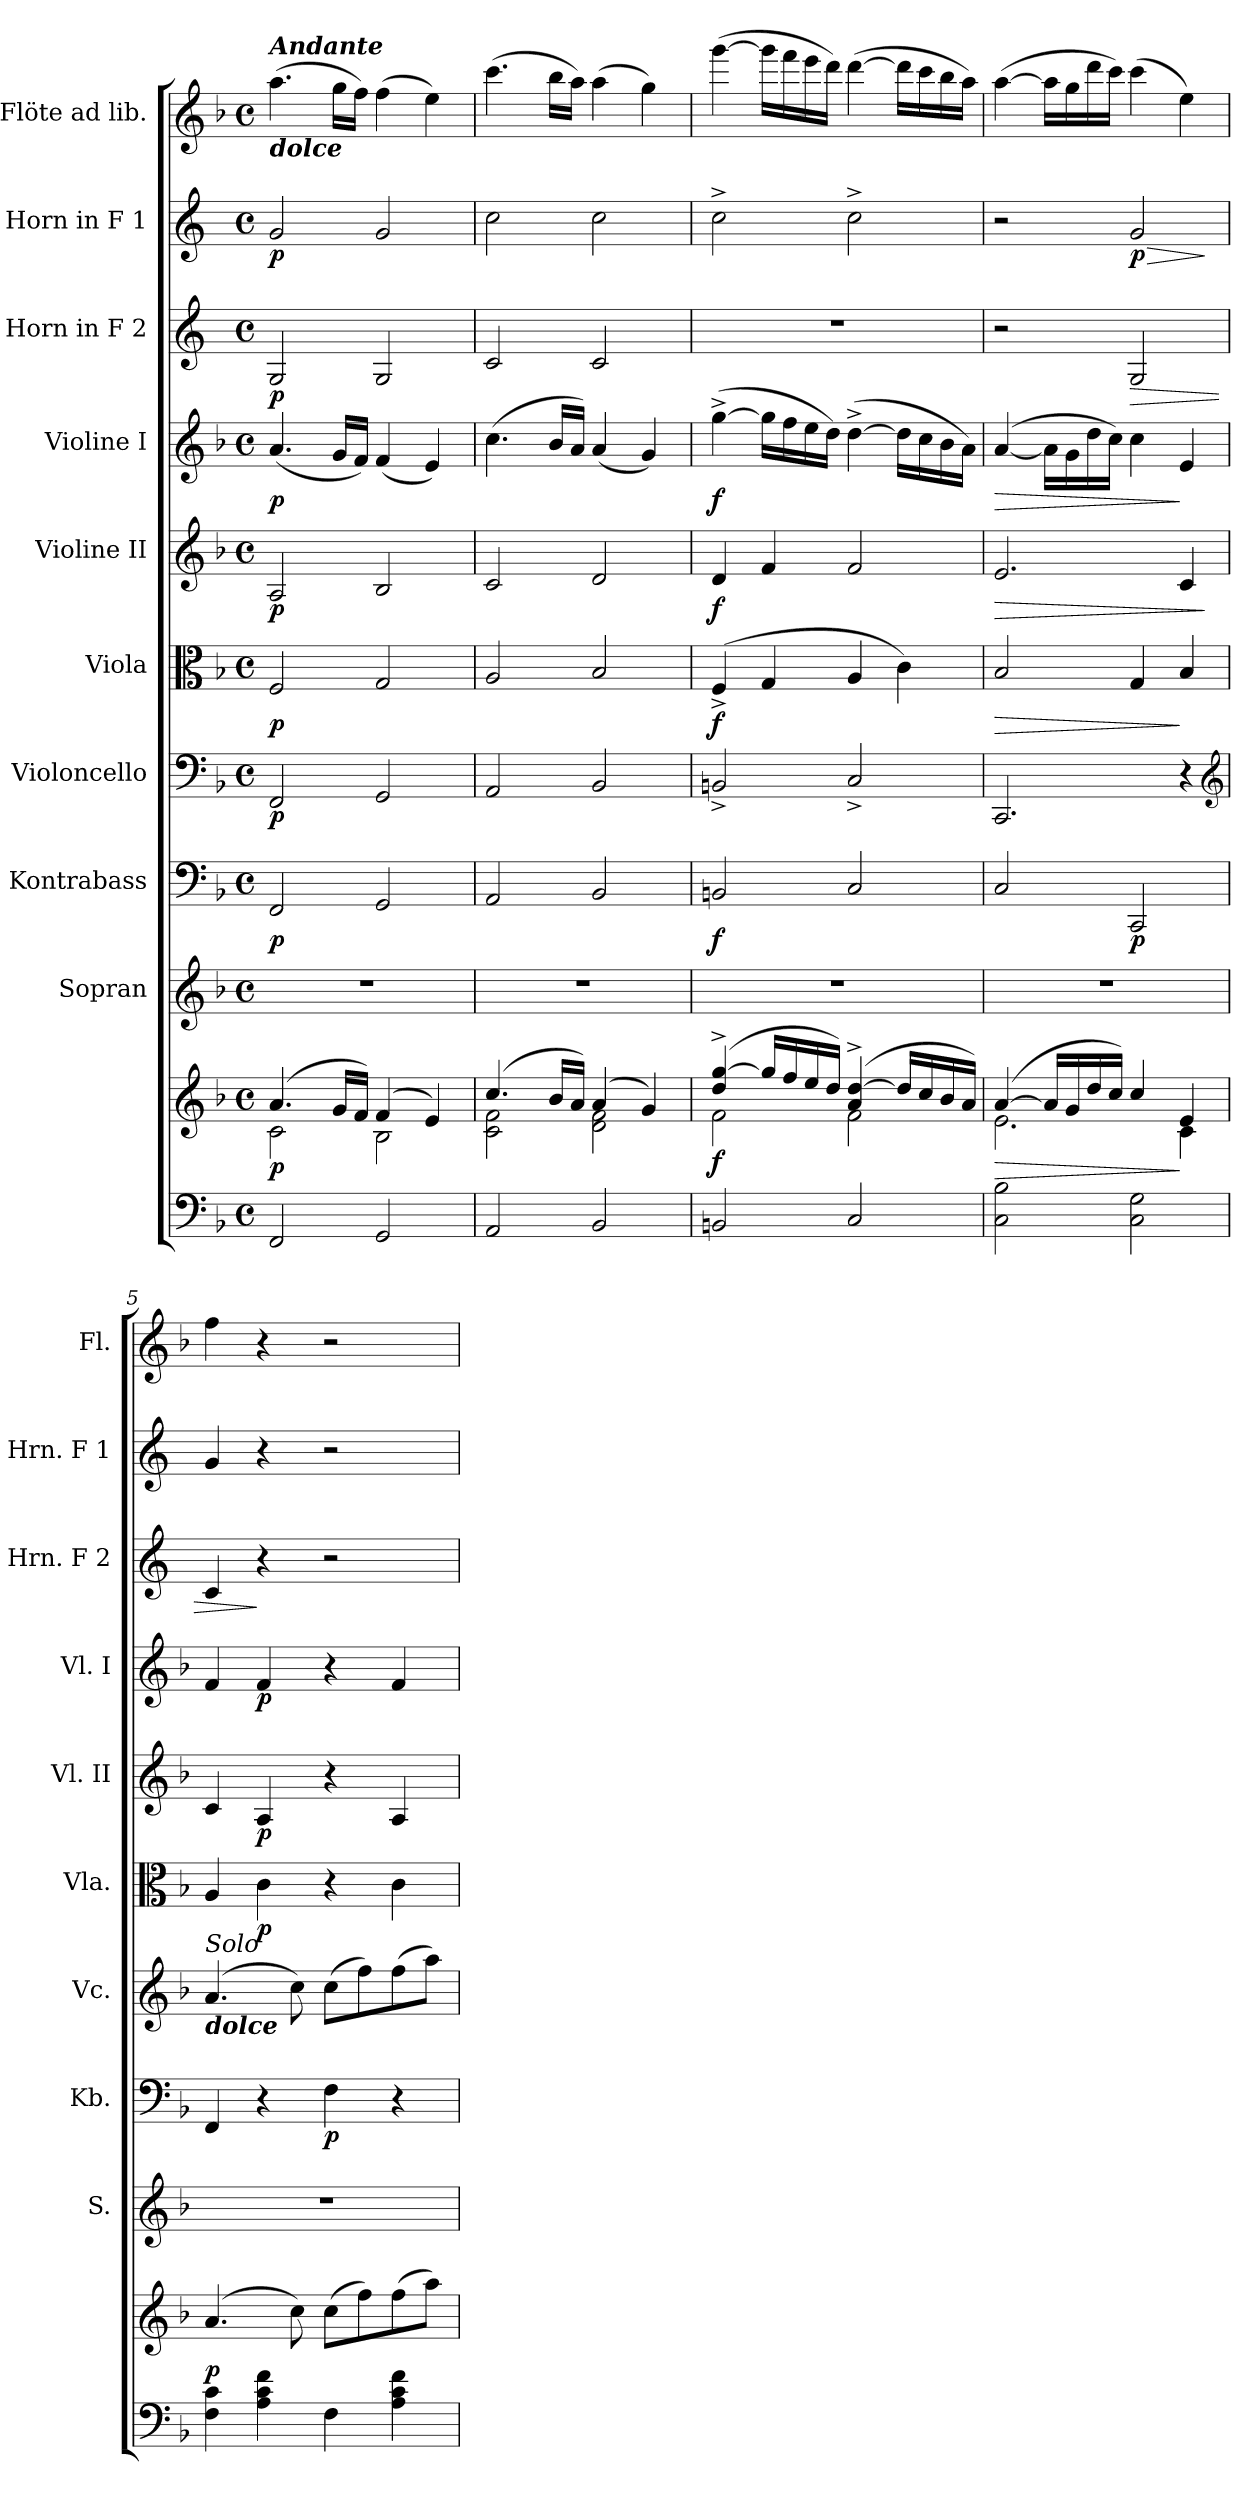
**kern	**kern	**dynam	**kern	**kern	**dynam	**kern	**dynam	**kern	**dynam	**kern	**dynam	**kern	**dynam	**kern	**dynam	**kern	**dynam	**kern
*part10	*part10	*part10	*part9	*part8	*part8	*part7	*part7	*part6	*part6	*part5	*part5	*part4	*part4	*part3	*part3	*part2	*part2	*part1
*staff11	*staff10	*staff10/11	*staff9	*staff8	*staff8	*staff7	*staff7	*staff6	*staff6	*staff5	*staff5	*staff4	*staff4	*staff3	*staff3	*staff2	*staff2	*staff1
*	*	*	*I"Sopran	*I"Kontrabass	*	*I"Violoncello	*	*I"Viola	*	*I"Violine II	*	*I"Violine I	*	*I"Horn in F 2	*	*I"Horn in F 1	*	*I"Flöte ad lib.
*	*	*	*I'S.	*I'Kb.	*	*I'Vc.	*	*I'Vla.	*	*I'Vl. II	*	*I'Vl. I	*	*I'Hrn. F 2	*	*I'Hrn. F 1	*	*I'Fl.
*clefF4	*clefG2	*	*clefG2	*clefF4	*	*clefF4	*	*clefC3	*	*clefG2	*	*clefG2	*	*clefG2	*	*clefG2	*	*clefG2
*	*	*	*	*ITrd7c12	*	*	*	*	*	*	*	*	*	*ITrd4c7	*	*ITrd4c7	*	*
*k[b-]	*k[b-]	*	*k[b-]	*k[b-]	*	*k[b-]	*	*k[b-]	*	*k[b-]	*	*k[b-]	*	*k[b-]	*	*k[b-]	*	*k[b-]
*F:	*F:	*	*F:	*F:	*	*F:	*	*F:	*	*F:	*	*F:	*	*F:	*	*F:	*	*F:
*M4/4	*M4/4	*	*M4/4	*M4/4	*	*M4/4	*	*M4/4	*	*M4/4	*	*M4/4	*	*M4/4	*	*M4/4	*	*M4/4
*met(c)	*met(c)	*	*met(c)	*met(c)	*	*met(c)	*	*met(c)	*	*met(c)	*	*met(c)	*	*met(c)	*	*met(c)	*	*met(c)
=1	=1	=1	=1	=1	=1	=1	=1	=1	=1	=1	=1	=1	=1	=1	=1	=1	=1	=1
*	*^	*	*	*	*	*	*	*	*	*	*	*	*	*	*	*	*	*
!	!	!	!	!	!	!	!	!	!	!	!	!	!	!	!	!	!	!	!LO:TX:a:Bi:t=Andante
!	!	!	!	!	!	!	!	!	!	!	!	!	!	!	!	!	!	!	!LO:TX:b:Bi:t=dolce
!	!	!	!LO:DY:b	!	!	!LO:DY:b	!	!LO:DY:b	!	!LO:DY:b	!	!LO:DY:b	!	!LO:DY:b	!	!LO:DY:b	!	!LO:DY:b	!
2FF/	(4.a/	2c\	p	1r	2FFF/	p	2FF/	p	2F/	p	2A/	p	(<4.a/	p	2C/	p	2c/	p	(>4.aa\
.	16g/LL	.	.	.	.	.	.	.	.	.	.	.	16g/LL	.	.	.	.	.	16gg\LL
.	16f/JJ)	.	.	.	.	.	.	.	.	.	.	.	16f/JJ)	.	.	.	.	.	16ff\JJ)
2GG/	(4f/	2B-\	.	.	2GGG/	.	2GG/	.	2G/	.	2B-/	.	(<4f/	.	2C/	.	2c/	.	(>4ff\
.	4e/)	.	.	.	.	.	.	.	.	.	.	.	4e/)	.	.	.	.	.	4ee\)
=2	=2	=2	=2	=2	=2	=2	=2	=2	=2	=2	=2	=2	=2	=2	=2	=2	=2	=2	=2
2AA/	(4.cc/	2c\ 2f\	.	1r	2AAA/	.	2AA/	.	2A/	.	2c/	.	(>4.cc\	.	2F/	.	2f\	.	(>4.ccc\
.	16b-/LL	.	.	.	.	.	.	.	.	.	.	.	16b-/LL	.	.	.	.	.	16bb-\LL
.	16a/JJ)	.	.	.	.	.	.	.	.	.	.	.	16a/JJ)	.	.	.	.	.	16aa\JJ)
2BB-/	(4a/	2d\ 2f\	.	.	2BBB-/	.	2BB-/	.	2B-/	.	2d/	.	(<4a/	.	2F/	.	2f\	.	(>4aa\
.	4g/)	.	.	.	.	.	.	.	.	.	.	.	4g/)	.	.	.	.	.	4gg\)
=3	=3	=3	=3	=3	=3	=3	=3	=3	=3	=3	=3	=3	=3	=3	=3	=3	=3	=3	=3
!	!	!	!LO:DY:b	!	!	!LO:DY:b	!	!	!	!LO:DY:b	!	!LO:DY:b	!	!LO:DY:b	!	!	!	!	!
2BBn/	(4dd/^> [>4gg/^>	2f\	f	1r	2BBBn/	f	2BBn^</	.	(4F^</	f	4d/	f	(>[4gg^>\	f	1r	.	2f^>\	.	(>[4ggg\
.	16gg/LL]	.	.	.	.	.	.	.	4G/	.	4f/	.	16gg\LL]	.	.	.	.	.	16ggg\LL]
.	16ff/	.	.	.	.	.	.	.	.	.	.	.	16ff\	.	.	.	.	.	16fff\
.	16ee/	.	.	.	.	.	.	.	.	.	.	.	16ee\	.	.	.	.	.	16eee\
.	16dd/JJ)	.	.	.	.	.	.	.	.	.	.	.	16dd\JJ)	.	.	.	.	.	16ddd\JJ)
2C/	(4a/^> [>4dd/^>	2f\	.	.	2CC/	.	2C^</	.	4A/	.	2f/	.	(>[4dd^>\	.	.	.	2f^>\	.	(>[4ddd\
.	16dd/LL]	.	.	.	.	.	.	.	4c\)	.	.	.	16dd\LL]	.	.	.	.	.	16ddd\LL]
.	16cc/	.	.	.	.	.	.	.	.	.	.	.	16cc\	.	.	.	.	.	16ccc\
.	16b-/	.	.	.	.	.	.	.	.	.	.	.	16b-\	.	.	.	.	.	16bb-\
.	16a/JJ)	.	.	.	.	.	.	.	.	.	.	.	16a\JJ)	.	.	.	.	.	16aa\JJ)
=4	=4	=4	=4	=4	=4	=4	=4	=4	=4	=4	=4	=4	=4	=4	=4	=4	=4	=4	=4
!	!	!	!LO:HP:b	!	!	!	!	!	!	!LO:HP:b	!	!LO:HP:b	!	!LO:HP:b	!	!	!	!	!
2C\ 2B-\	([>4a/	2.e\	>	1r	2CC/	.	2.CC/	.	2B-/	>	2.e/	>	([4a/	>	2r	.	2r	.	(>[4aa\
.	16a/LL]	.	.	.	.	.	.	.	.	.	.	.	16a\LL]	.	.	.	.	.	16aa\LL]
.	16g/	.	.	.	.	.	.	.	.	.	.	.	16g\	.	.	.	.	.	16gg\
.	16dd/	.	.	.	.	.	.	.	.	.	.	.	16dd\	.	.	.	.	.	16ddd\
.	16cc/JJ)	.	.	.	.	.	.	.	.	.	.	.	16cc\JJ)	.	.	.	.	.	16ccc\JJ)
!	!	!	!	!	!	!LO:DY:b	!	!	!	!	!	!	!	!	!	!LO:HP:b	!	!LO:HP:b	!
!	!	!	!	!	!	!	!	!	!	!	!	!	!	!	!	!	!	!LO:DY:n=1:b	!
2C\ 2G\	4cc/	.	.	.	2CCC/	p	.	.	4G/	.	.	.	4cc\	.	2C/	>	2c/	> p	(>4ccc\
.	4e/	4c\	]	.	.	.	4r	.	4B-/	]	4c/	.	4e/	]	.	.	.	.	4ee\)
*	*v	*v	*	*	*	*	*	*	*	*	*	*	*	*	*	*	*	*	*
*	*	*	*	*	*	*clefG2	*	*	*	*	*	*	*	*	*	*	*	*
.	.	.	.	.	.	.	.	.	.	.	]	.	.	.	.	.	]	.
!!LO:PB:g=z
=5	=5	=5	=5	=5	=5	=5	=5	=5	=5	=5	=5	=5	=5	=5	=5	=5	=5	=5
!	!	!	!	!	!	!LO:TX:b:Bi:t=dolce	!	!	!	!	!	!	!	!	!	!	!	!
!	!	!	!	!	!	!LO:TX:a:i:t=Solo	!	!	!	!	!	!	!	!	!	!	!	!
!	!	!LO:DY:a=2	!	!	!	!	!	!	!	!	!	!	!	!	!	!	!	!
4F\ 4c\	(4.a/	p	1r	4FFF/	.	(4.a/	.	4A/	.	4c/	.	4f/	.	4F/	.	4c/	.	4ff\
!	!	!	!	!	!	!	!	!	!LO:DY:b	!	!LO:DY:b	!	!LO:DY:b	!	!	!	!	!
4A\ 4c\ 4f\	.	.	.	4r	.	.	.	4c\	p	4A/	p	4f/	p	4r	]	4r	.	4r
.	8cc\)	.	.	.	.	8cc\)	.	.	.	.	.	.	.	.	.	.	.	.
!	!	!	!	!	!LO:DY:b	!	!	!	!	!	!	!	!	!	!	!	!	!
4F\	(>8cc\L	.	.	4FF\	p	(>8cc\L	.	4r	.	4r	.	4r	.	2r	.	2r	.	2r
.	8ff\)	.	.	.	.	8ff\)	.	.	.	.	.	.	.	.	.	.	.	.
4A\ 4c\ 4f\	(>8ff\	.	.	4r	.	(>8ff\	.	4c\	.	4A/	.	4f/	.	.	.	.	.	.
.	8aa\J)	.	.	.	.	8aa\J)	.	.	.	.	.	.	.	.	.	.	.	.
=	=	=	=	=	=	=	=	=	=	=	=	=	=	=	=	=	=	=
*-	*-	*-	*-	*-	*-	*-	*-	*-	*-	*-	*-	*-	*-	*-	*-	*-	*-	*-
